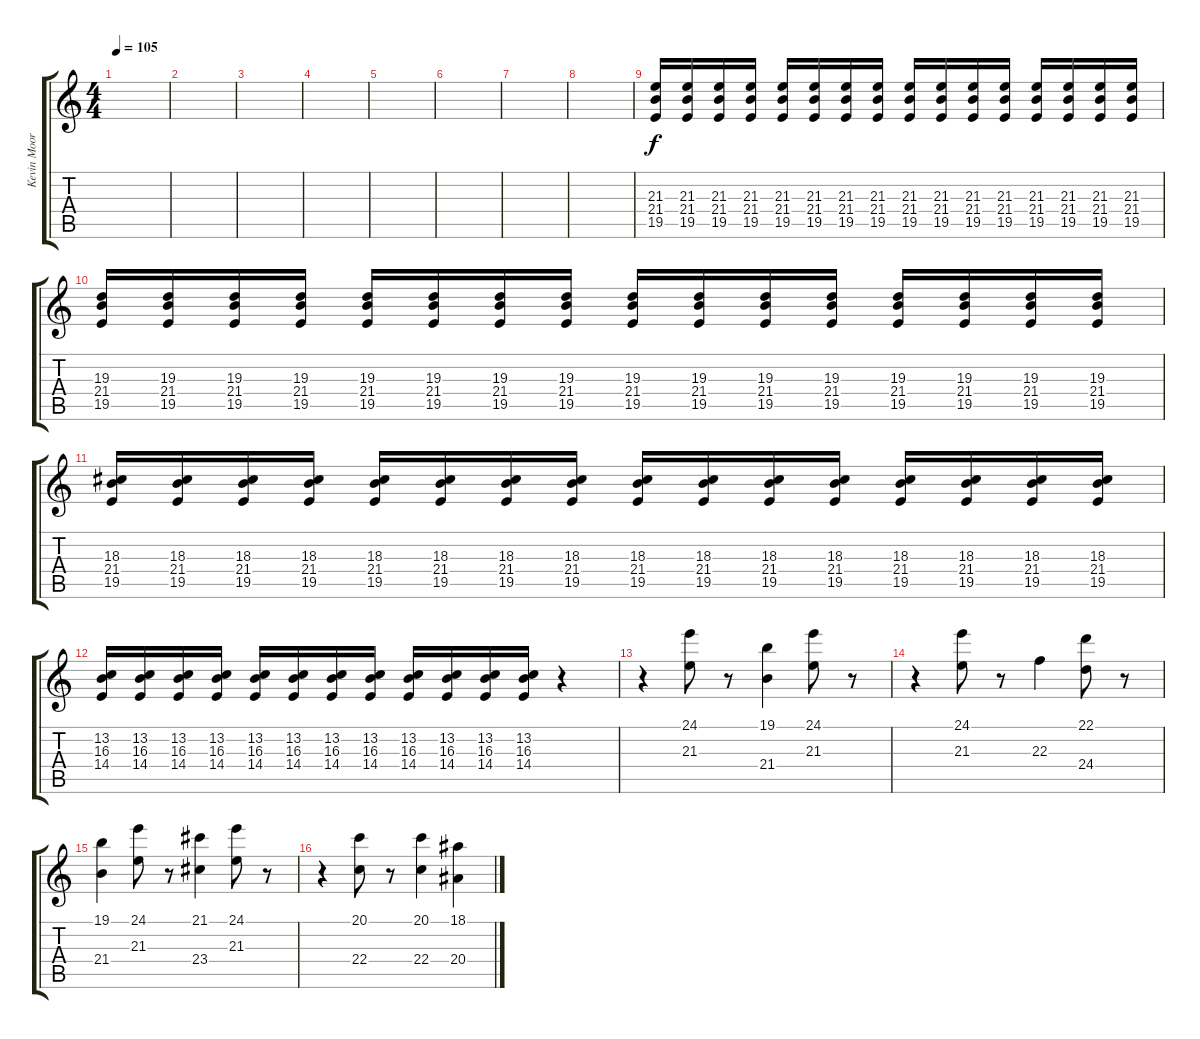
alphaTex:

\track ("Kevin Moore" "Kevin Moor") {instrument lead2sawtooth}
\staff {score tabs}
\tuning (E4 B3 G3 D3 A2 E2) {hide}
\ts (4 4)
\tempo 105
\clef g2
\ks c
|
|
|
|
|
|
|
|
(21.3 21.4 19.5).16{volume 9 instrument acousticgrandpiano} (21.3 21.4 19.5).16 (21.3 21.4 19.5).16 (21.3 21.4 19.5).16 (21.3 21.4 19.5).16 (21.3 21.4 19.5).16 (21.3 21.4 19.5).16 (21.3 21.4 19.5).16 (21.3 21.4 19.5).16 (21.3 21.4 19.5).16 (21.3 21.4 19.5).16 (21.3 21.4 19.5).16 (21.3 21.4 19.5).16 (21.3 21.4 19.5).16 (21.3 21.4 19.5).16 (21.3 21.4 19.5).16 |
(19.3 21.4 19.5).16 (19.3 21.4 19.5).16 (19.3 21.4 19.5).16 (19.3 21.4 19.5).16 (19.3 21.4 19.5).16 (19.3 21.4 19.5).16 (19.3 21.4 19.5).16 (19.3 21.4 19.5).16 (19.3 21.4 19.5).16 (19.3 21.4 19.5).16 (19.3 21.4 19.5).16 (19.3 21.4 19.5).16 (19.3 21.4 19.5).16 (19.3 21.4 19.5).16 (19.3 21.4 19.5).16 (19.3 21.4 19.5).16 |
(18.3 21.4 19.5).16 (18.3 21.4 19.5).16 (18.3 21.4 19.5).16 (18.3 21.4 19.5).16 (18.3 21.4 19.5).16 (18.3 21.4 19.5).16 (18.3 21.4 19.5).16 (18.3 21.4 19.5).16 (18.3 21.4 19.5).16 (18.3 21.4 19.5).16 (18.3 21.4 19.5).16 (18.3 21.4 19.5).16 (18.3 21.4 19.5).16 (18.3 21.4 19.5).16 (18.3 21.4 19.5).16 (18.3 21.4 19.5).16 |
(13.2 16.3 14.4).16 (13.2 16.3 14.4).16 (13.2 16.3 14.4).16 (13.2 16.3 14.4).16 (13.2 16.3 14.4).16 (13.2 16.3 14.4).16 (13.2 16.3 14.4).16 (13.2 16.3 14.4).16 (13.2 16.3 14.4).16 (13.2 16.3 14.4).16 (13.2 16.3 14.4).16 (13.2 16.3 14.4).16 r.4 |
r.4{instrument stringensemble1} (24.1 21.3).8 r.8 (19.1 21.4).4 (24.1 21.3).8 r.8 |
r.4 (24.1 21.3).8 r.8 22.3.4 (22.1 24.4).8 r.8 |
(19.1 21.4).4 (24.1 21.3).8 r.8 (21.1 23.4).4 (24.1 21.3).8 r.8 |
r.4 (20.1 22.4).8 r.8 (20.1 22.4).4 (18.1 20.4).4
